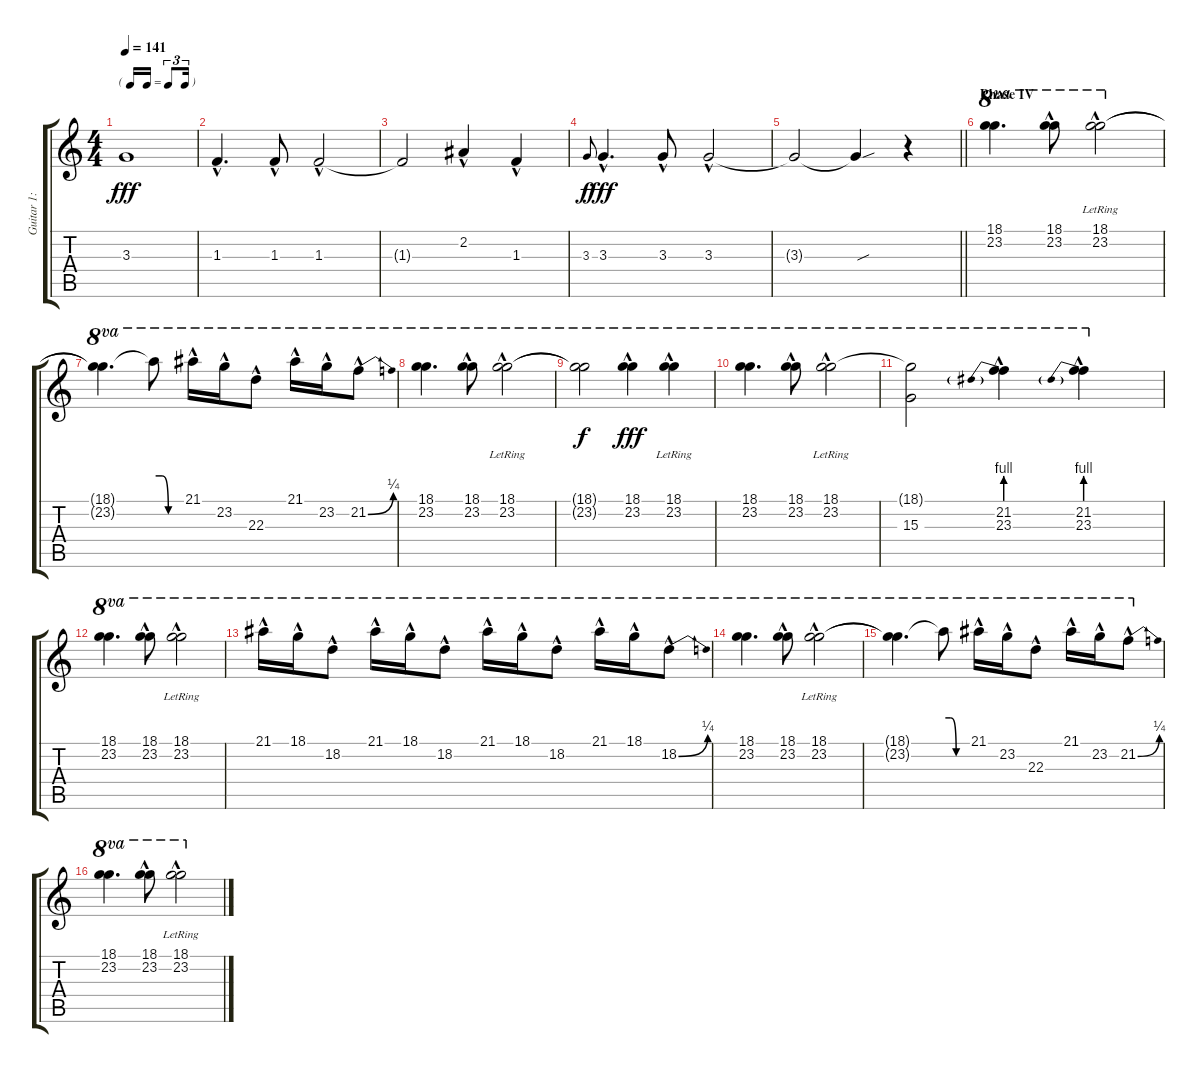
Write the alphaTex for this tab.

\track ("Guitar 1: Tony" "Guitar 1: ") {instrument distortionguitar}
\staff {score tabs}
\tuning (Db4 Ab3 E3 B2 Gb2 Db2) {hide}
\ts (4 4)
\tf triplet16th
\tempo 141
\clef g2
\ks c
3.3{t}.1{dy fff} |
1.3{hac}.4{d} 1.3{hac}.8 1.3{hac}.2 |
1.3{t}.2 2.2{hac}.4 1.3{hac}.4 |
3.3.8{gr onbeat dy f} 3.3{hac}.4{d dy fff} 3.3{hac}.8 3.3{hac}.2 |
\barLineRight lightlight
3.3{t}.2 3.3{sou t}.4 r.4 |
\section ("" "Phase IV")
(18.1 23.2).4{d ot 8va} (18.1{hac} 23.2).8{ot 8va} (18.1{hac lr} 23.2).2{ot 8va} |
(18.1{t} 23.2{t}).4{d ot 8va} 23.2{be (custom 0 4 15 4 30 0 60 0) t}.8{ot 8va} 21.1{hac}.16{ot 8va} 23.2{hac}.16{ot 8va} 22.3{hac}.8{ot 8va} 21.1{hac}.16{ot 8va} 23.2{hac}.16{ot 8va} 21.2{be (bend 0 0 60 1) hac}.8{ot 8va} |
(18.1 23.2).4{d ot 8va} (18.1{hac} 23.2).8{ot 8va} (18.1{hac lr} 23.2).2{ot 8va} |
(18.1{t} 23.2{t}).2{ot 8va dy f} (18.1{hac} 23.2).4{ot 8va dy fff} (18.1{hac lr} 23.2).4{ot 8va} |
(18.1 23.2).4{d ot 8va} (18.1{hac} 23.2).8{ot 8va} (18.1{hac lr} 23.2).2{ot 8va} |
(18.1{t} 15.3).2{ot 8va} (21.2{hac} 23.3{be (prebend 0 4 60 4) hac}).4{ot 8va} (21.2{hac} 23.3{be (prebend 0 4 60 4) hac}).4{ot 8va} |
(18.1 23.2).4{d ot 8va} (18.1{hac} 23.2).8{ot 8va} (18.1{hac lr} 23.2).2{ot 8va} |
21.1{hac}.16{ot 8va} 18.1{hac}.16{ot 8va} 18.2{hac}.8{ot 8va} 21.1{hac}.16{ot 8va} 18.1{hac}.16{ot 8va} 18.2{hac}.8{ot 8va} 21.1{hac}.16{ot 8va} 18.1{hac}.16{ot 8va} 18.2{hac}.8{ot 8va} 21.1{hac}.16{ot 8va} 18.1{hac}.16{ot 8va} 18.2{be (bend 0 0 60 1) hac}.8{ot 8va} |
(18.1 23.2).4{d ot 8va} (18.1{hac} 23.2).8{ot 8va} (18.1{hac lr} 23.2).2{ot 8va} |
(18.1{t} 23.2{t}).4{d ot 8va} 23.2{be (custom 0 4 15 4 30 0 60 0) t}.8{ot 8va} 21.1{hac}.16{ot 8va} 23.2{hac}.16{ot 8va} 22.3{hac}.8{ot 8va} 21.1{hac}.16{ot 8va} 23.2{hac}.16{ot 8va} 21.2{be (bend 0 0 60 1) hac}.8{ot 8va} |
(18.1 23.2).4{d ot 8va} (18.1{hac} 23.2).8{ot 8va} (18.1{hac lr} 23.2).2{ot 8va}
